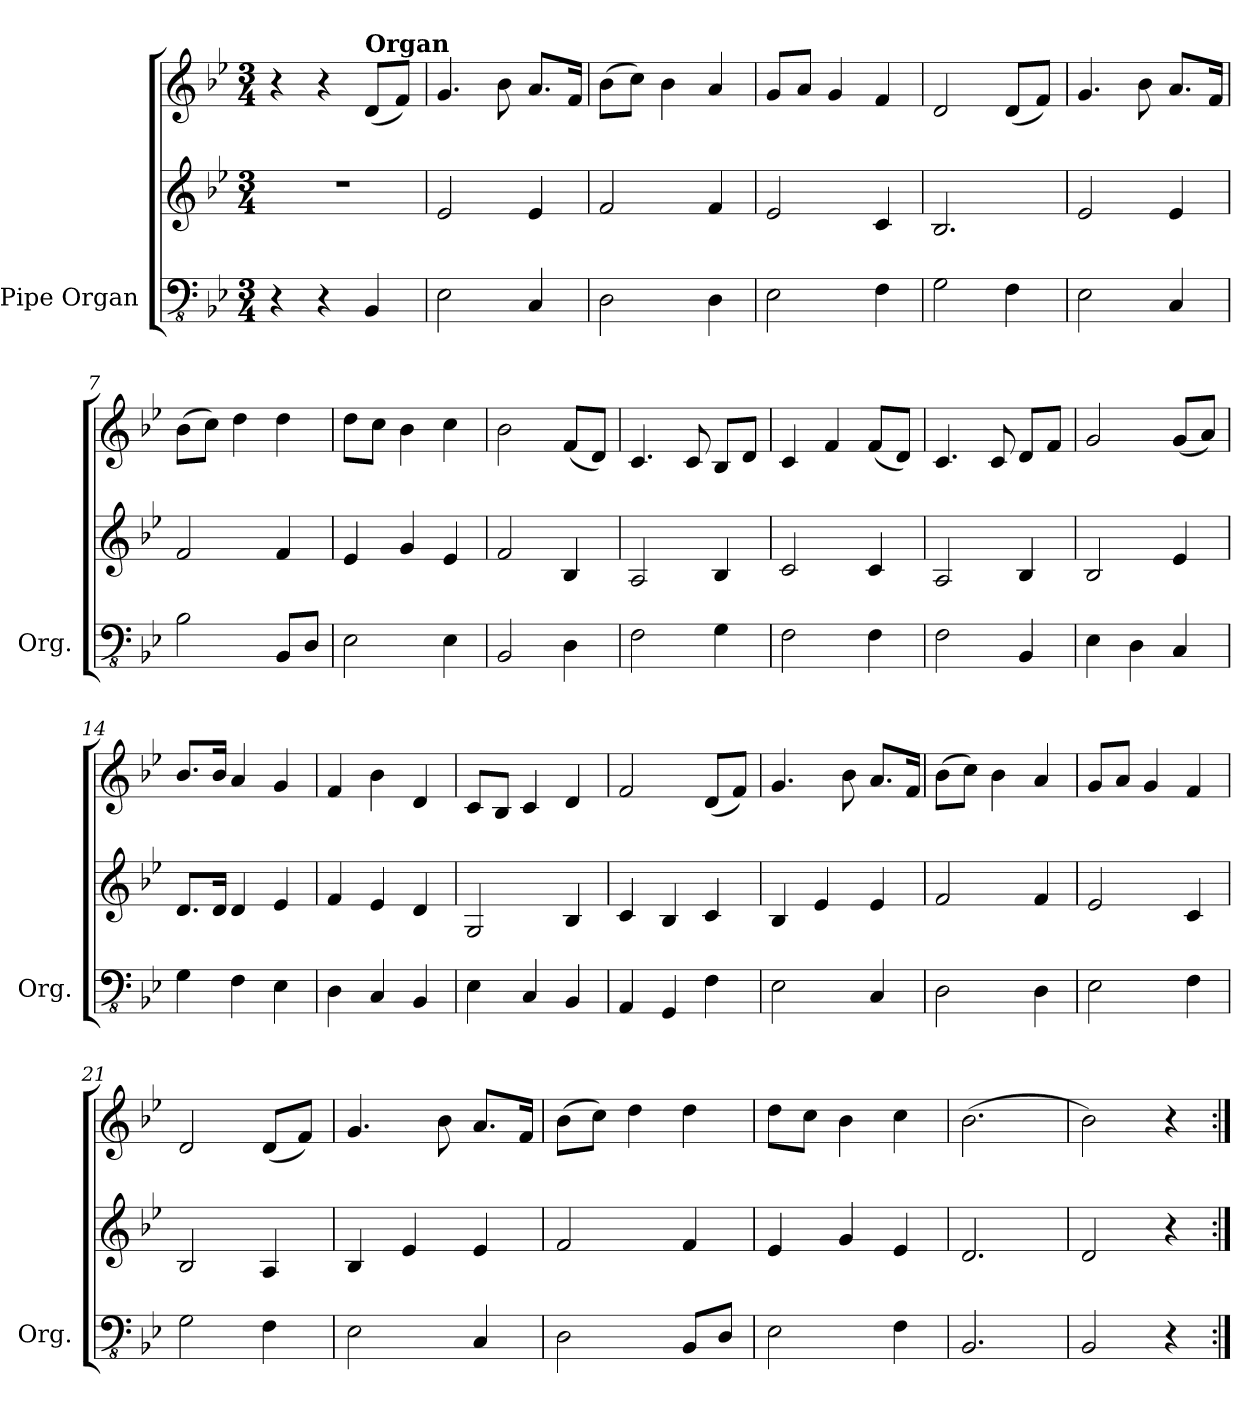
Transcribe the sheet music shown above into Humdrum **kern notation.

**kern	**kern	**kern
*part1	*part1	*part1
*staff3	*staff2	*staff1
*I"Pipe Organ	*	*
*I'Org.	*	*
*clefFv4	*clefG2	*clefG2
*k[b-e-]	*k[b-e-]	*k[b-e-]
*M3/4	*M3/4	*M3/4
=1	=1	=1
4r	2.r	4r
4r	.	4r
*	*	*MM69
!	!	!LO:TX:a:B:t=Organ
4BBB-/	.	(8d/L
.	.	8f/J)
=2	=2	=2
2EE-\	2e-/	4.g/
.	.	8b-\
4CC/	4e-/	8.a/L
.	.	16f/Jk
=3	=3	=3
2DD\	2f/	(8b-\L
.	.	8cc\J)
.	.	4b-\
4DD\	4f/	4a/
=4	=4	=4
2EE-\	2e-/	8g/L
.	.	8a/J
.	.	4g/
4FF\	4c/	4f/
=5	=5	=5
2GG\	2.B-/	2d/
4FF\	.	(8d/L
.	.	8f/J)
=6	=6	=6
2EE-\	2e-/	4.g/
.	.	8b-\
4CC/	4e-/	8.a/L
.	.	16f/Jk
=7	=7	=7
2BB-\	2f/	(8b-\L
.	.	8cc\J)
.	.	4dd\
8BBB-/L	4f/	4dd\
8DD/J	.	.
=8	=8	=8
2EE-\	4e-/	8dd\L
.	.	8cc\J
.	4g/	4b-\
4EE-\	4e-/	4cc\
=9	=9	=9
2BBB-/	2f/	2b-\
4DD\	4B-/	(8f/L
.	.	8d/J)
!!LO:LB:g=z
=10	=10	=10
2FF\	2A/	4.c/
.	.	8c/
4GG\	4B-/	8B-/L
.	.	8d/J
=11	=11	=11
2FF\	2c/	4c/
.	.	4f/
4FF\	4c/	(8f/L
.	.	8d/J)
=12	=12	=12
2FF\	2A/	4.c/
.	.	8c/
4BBB-/	4B-/	8d/L
.	.	8f/J
=13	=13	=13
4EE-\	2B-/	2g/
4DD\	.	.
4CC/	4e-/	(8g/L
.	.	8a/J)
=14	=14	=14
4GG\	8.d/L	8.b-/L
.	16d/Jk	16b-/Jk
4FF\	4d/	4a/
4EE-\	4e-/	4g/
=15	=15	=15
4DD\	4f/	4f/
4CC/	4e-/	4b-\
4BBB-/	4d/	4d/
=16	=16	=16
4EE-\	2G/	8c/L
.	.	8B-/J
4CC/	.	4c/
4BBB-/	4B-/	4d/
=17	=17	=17
4AAA/	4c/	2f/
4GGG/	4B-/	.
4FF\	4c/	(8d/L
.	.	8f/J)
!!LO:LB:g=z
=18	=18	=18
2EE-\	4B-/	4.g/
.	4e-/	.
.	.	8b-\
4CC/	4e-/	8.a/L
.	.	16f/Jk
=19	=19	=19
2DD\	2f/	(8b-\L
.	.	8cc\J)
.	.	4b-\
4DD\	4f/	4a/
=20	=20	=20
2EE-\	2e-/	8g/L
.	.	8a/J
.	.	4g/
4FF\	4c/	4f/
=21	=21	=21
2GG\	2B-/	2d/
4FF\	4A/	(8d/L
.	.	8f/J)
=22	=22	=22
2EE-\	4B-/	4.g/
.	4e-/	.
.	.	8b-\
4CC/	4e-/	8.a/L
.	.	16f/Jk
=23	=23	=23
2DD\	2f/	(8b-\L
.	.	8cc\J)
.	.	4dd\
8BBB-/L	4f/	4dd\
8DD/J	.	.
=24	=24	=24
2EE-\	4e-/	8dd\L
.	.	8cc\J
.	4g/	4b-\
4FF\	4e-/	4cc\
=25	=25	=25
2.BBB-/	2.d/	(2.b-\
=26	=26	=26
2BBB-/	2d/	2b-\)
4r	4r	4r
=:|!	=:|!	=:|!
*-	*-	*-
